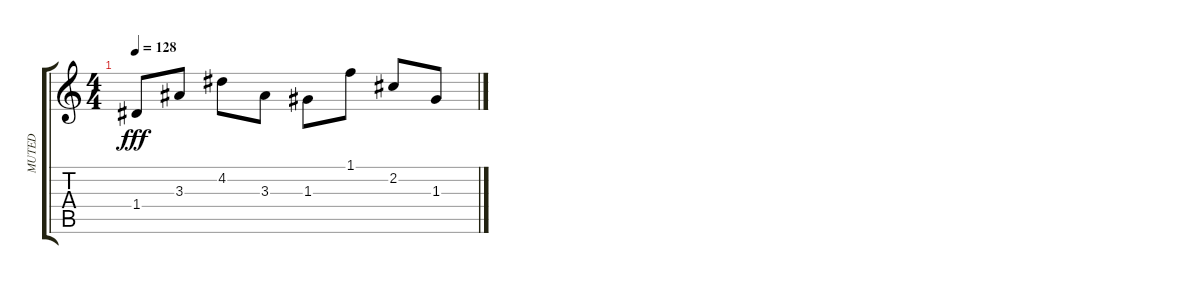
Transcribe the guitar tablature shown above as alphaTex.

\track ("MUTED" "MUTED") {instrument electricguitarmuted}
\staff {score tabs}
\tuning (E4 B3 G3 D3 A2 E2) {hide}
\ts (4 4)
\tempo 128
\clef g2
\ks c
1.4.8{dy fff} 3.3.8 4.2.8 3.3.8 1.3.8 1.1.8 2.2.8{txt ""} 1.3.8
